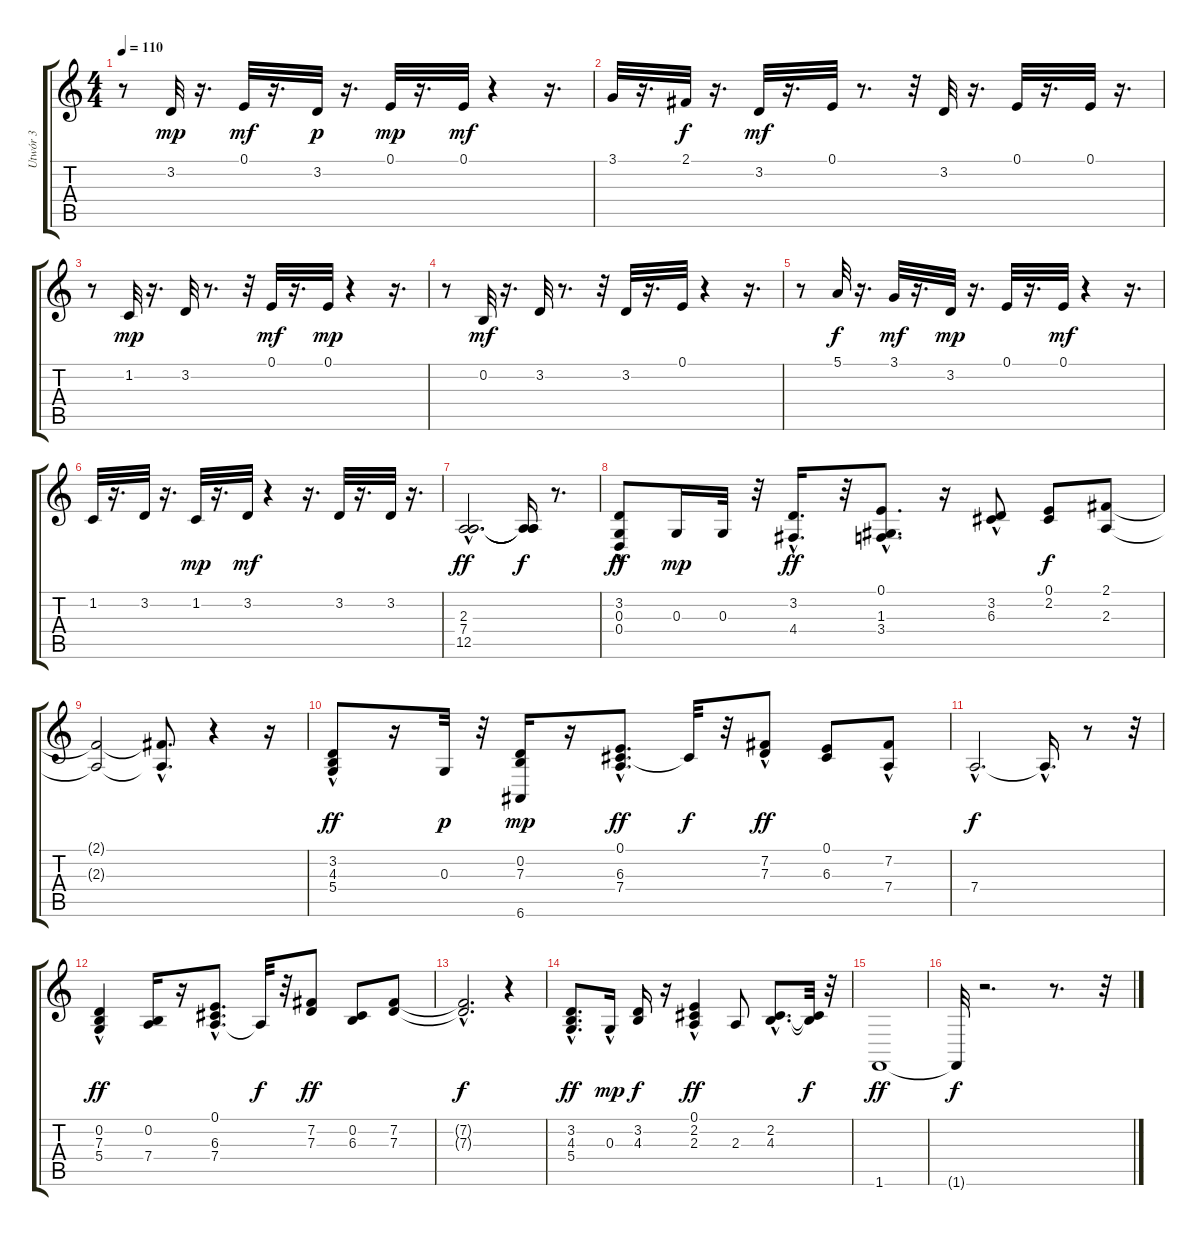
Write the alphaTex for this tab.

\track ("Utwór 3" "Utwór 3") {instrument acousticgrandpiano}
\staff {score tabs}
\tuning (E4 B3 G3 D3 A2 E2) {hide}
\ts (4 4)
\tempo 110
\clef g2
\ks c
r.8{dy mf} 3.2.32{dy mp} r.16{d} 0.1.32{dy mf} r.16{d} 3.2.32{dy p} r.16{d} 0.1.32{dy mp} r.16{d} 0.1.32{dy mf} r.4 r.16{d} |
3.1.32 r.16{d} 2.1.32{dy f} r.16{d} 3.2.32{dy mf} r.16{d} 0.1.32 r.8{d} r.32 3.2.32 r.16{d} 0.1.32 r.16{d} 0.1.32 r.16{d} |
r.8 1.2.32{dy mp} r.16{d} 3.2.32 r.8{d} r.32 0.1.32{dy mf} r.16{d} 0.1.32{dy mp} r.4 r.16{d} |
r.8 0.2.32{dy mf} r.16{d} 3.2.32 r.8{d} r.32 3.2.32 r.16{d} 0.1.32 r.4 r.16{d} |
r.8 5.1.32{dy f} r.16{d} 3.1.32{dy mf} r.16{d} 3.2.32{dy mp} r.16{d} 0.1.32 r.16{d} 0.1.32{dy mf} r.4 r.16{d} |
1.2.32 r.16{d} 3.2.32 r.16{d} 1.2.32{dy mp} r.16{d} 3.2.32{dy mf} r.4 r.16{d} 3.2.32 r.16{d} 3.2.32 r.16{d} |
(2.3{hac} 7.4{hac} 12.5{hac}).2{d dy ff instrument brightacousticpiano} (2.3{t} 7.4{t} 12.5{t}).16{dy f} r.8{d} |
(3.2 0.3 0.4{hac}).8{dy ff} 0.3.16{dy mp} 0.3.32 r.32 (3.2{hac} 4.4).16{d dy ff} r.32 (0.1{hac} 1.3{hac} 3.4{hac}).8{d} r.16 (3.2{hac} 6.3).8 (0.1 2.2).8{dy f} (2.1 2.3).8 |
(2.1{t} 2.3{t}).2 (2.1{hac t} 2.3{hac t}).8{d} r.4 r.16 |
(3.2 4.3 5.4{hac}).8{dy ff} r.16 0.3.32{dy p} r.32 (0.2 7.3 6.6).16{dy mp} r.16 (0.1{hac} 6.3{hac} 7.4{hac}).8{d dy ff} 6.3{t}.32{dy f} r.32 (7.2 7.3{hac}).8{dy ff} (0.1 6.3).8 (7.2{hac} 7.4{hac}).8 |
7.4{hac}.2{d dy f} 7.4{hac t}.16{d} r.8 r.32 |
(0.2{hac} 7.3{hac} 5.4).4{dy ff} (0.2 7.4).16 r.16 (0.1{hac} 6.3{hac} 7.4{hac}).8{d} 7.4{t}.32{dy f} r.32 (7.2 7.3).8{dy ff} (0.2 6.3).8 (7.2 7.3).8 |
(7.2{hac t} 7.3{t}).2{d dy f} r.4 |
(3.2{hac} 4.3{hac} 5.4).8{d dy ff} 0.3{hac}.16{dy mp} (3.2 4.3).16{dy f} r.16 (0.1 2.2 2.3{hac}).4{dy ff} 2.3.8 (2.2{hac} 4.3{hac}).8{d} (2.2{t} 4.3{t}).32{dy f} r.32 |
1.6.1{dy ff} |
1.6{t}.32{dy f} r.2{d} r.8{d} r.32
